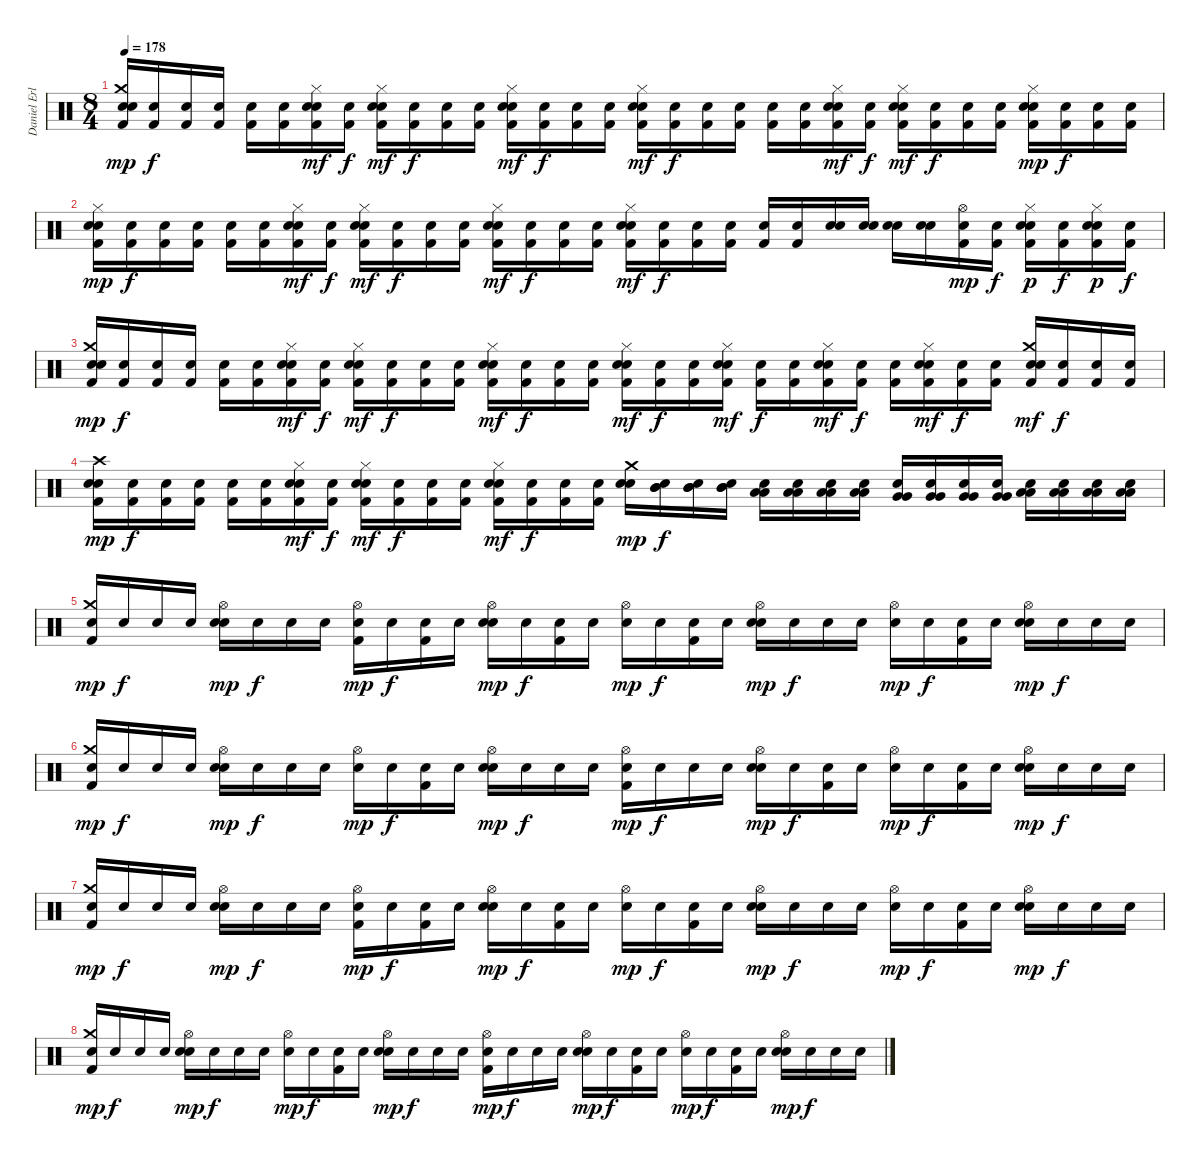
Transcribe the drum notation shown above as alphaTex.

\track ("Daniel Erlandson" "Daniel Erl") {instrument percussion}
\staff {score}
\articulation defaults
\ts (8 4)
\tempo 178
\clef neutral
\ks c
("Snare (hit)"{x} "Crash medium (hit)" "Electric Snare (hit)" "Kick (hit) 2").16{dy mp} ("Snare (hit)"{x} "Kick (hit) 2").16{dy f} ("Snare (hit)"{x} "Kick (hit) 2").16 ("Snare (hit)"{x} "Kick (hit) 2").16 ("Snare (hit)"{x} "Kick (hit) 2").16 ("Snare (hit)"{x} "Kick (hit) 2").16 ("Snare (hit)"{x} "Hi-Hat (closed)" "Electric Snare (hit)" "Kick (hit) 2").16{dy mf} ("Snare (hit)"{x} "Kick (hit) 2").16{dy f} ("Snare (hit)"{x} "Hi-Hat (closed)" "Electric Snare (hit)" "Kick (hit) 2").16{dy mf} ("Snare (hit)"{x} "Kick (hit) 2").16{dy f} ("Snare (hit)"{x} "Kick (hit) 2").16 ("Snare (hit)"{x} "Kick (hit) 2").16 ("Snare (hit)"{x} "Hi-Hat (closed)" "Electric Snare (hit)" "Kick (hit) 2").16{dy mf} ("Snare (hit)"{x} "Kick (hit) 2").16{dy f} ("Snare (hit)"{x} "Kick (hit) 2").16 ("Snare (hit)"{x} "Kick (hit) 2").16 ("Snare (hit)"{x} "Hi-Hat (closed)" "Electric Snare (hit)" "Kick (hit) 2").16{dy mf} ("Snare (hit)"{x} "Kick (hit) 2").16{dy f} ("Snare (hit)"{x} "Kick (hit) 2").16 ("Snare (hit)"{x} "Kick (hit) 2").16 ("Snare (hit)"{x} "Kick (hit) 2").16 ("Snare (hit)"{x} "Kick (hit) 2").16 ("Snare (hit)"{x} "Hi-Hat (closed)" "Electric Snare (hit)" "Kick (hit) 2").16{dy mf} ("Snare (hit)"{x} "Kick (hit) 2").16{dy f} ("Snare (hit)"{x} "Hi-Hat (closed)" "Electric Snare (hit)" "Kick (hit) 2").16{dy mf} ("Snare (hit)"{x} "Kick (hit) 2").16{dy f} ("Snare (hit)"{x} "Kick (hit) 2").16 ("Snare (hit)"{x} "Kick (hit) 2").16 ("Snare (hit)"{x} "Hi-Hat (closed)" "Electric Snare (hit)" "Kick (hit) 2").16{dy mp} ("Snare (hit)"{x} "Kick (hit) 2").16{dy f} ("Snare (hit)"{x} "Kick (hit) 2").16 ("Snare (hit)"{x} "Kick (hit) 2").16 |
("Snare (hit)"{x} "Hi-Hat (closed)" "Electric Snare (hit)" "Kick (hit) 2").16{dy mp} ("Snare (hit)"{x} "Kick (hit) 2").16{dy f} ("Snare (hit)"{x} "Kick (hit) 2").16 ("Snare (hit)"{x} "Kick (hit) 2").16 ("Snare (hit)"{x} "Kick (hit) 2").16 ("Snare (hit)"{x} "Kick (hit) 2").16 ("Snare (hit)"{x} "Hi-Hat (closed)" "Electric Snare (hit)" "Kick (hit) 2").16{dy mf} ("Snare (hit)"{x} "Kick (hit) 2").16{dy f} ("Snare (hit)"{x} "Hi-Hat (closed)" "Electric Snare (hit)" "Kick (hit) 2").16{dy mf} ("Snare (hit)"{x} "Kick (hit) 2").16{dy f} ("Snare (hit)"{x} "Kick (hit) 2").16 ("Snare (hit)"{x} "Kick (hit) 2").16 ("Snare (hit)"{x} "Hi-Hat (closed)" "Electric Snare (hit)" "Kick (hit) 2").16{dy mf} ("Snare (hit)"{x} "Kick (hit) 2").16{dy f} ("Snare (hit)"{x} "Kick (hit) 2").16 ("Snare (hit)"{x} "Kick (hit) 2").16 ("Snare (hit)"{x} "Hi-Hat (closed)" "Electric Snare (hit)" "Kick (hit) 2").16{dy mf} ("Snare (hit)"{x} "Kick (hit) 2").16{dy f} ("Snare (hit)"{x} "Kick (hit) 2").16 ("Snare (hit)"{x} "Kick (hit) 2").16 ("Snare (hit)"{x} "Kick (hit) 2").16 ("Snare (hit)"{x} "Kick (hit) 2").16 ("Snare (hit)"{x} "Electric Snare (hit)").16 ("Snare (hit)"{x} "Electric Snare (hit)").16 ("Snare (hit)"{x} "Electric Snare (hit)").16 ("Snare (hit)"{x} "Electric Snare (hit)").16 ("Snare (hit)"{x} "Hi-Hat (open)" "Kick (hit) 2").16{dy mp} ("Snare (hit)"{x} "Kick (hit) 2").16{dy f} ("Snare (hit)"{x} "Hi-Hat (closed)" "Electric Snare (hit)" "Kick (hit) 2").16{dy p} ("Snare (hit)"{x} "Kick (hit) 2").16{dy f} ("Snare (hit)"{x} "Hi-Hat (closed)" "Electric Snare (hit)" "Kick (hit) 2").16{dy p} ("Snare (hit)"{x} "Kick (hit) 2").16{dy f} |
("Snare (hit)"{x} "Crash medium (hit)" "Electric Snare (hit)" "Kick (hit) 2").16{dy mp} ("Snare (hit)"{x} "Kick (hit) 2").16{dy f} ("Snare (hit)"{x} "Kick (hit) 2").16 ("Snare (hit)"{x} "Kick (hit) 2").16 ("Snare (hit)"{x} "Kick (hit) 2").16 ("Snare (hit)"{x} "Kick (hit) 2").16 ("Snare (hit)"{x} "Hi-Hat (closed)" "Electric Snare (hit)" "Kick (hit) 2").16{dy mf} ("Snare (hit)"{x} "Kick (hit) 2").16{dy f} ("Snare (hit)"{x} "Hi-Hat (closed)" "Electric Snare (hit)" "Kick (hit) 2").16{dy mf} ("Snare (hit)"{x} "Kick (hit) 2").16{dy f} ("Snare (hit)"{x} "Kick (hit) 2").16 ("Snare (hit)"{x} "Kick (hit) 2").16 ("Snare (hit)"{x} "Hi-Hat (closed)" "Electric Snare (hit)" "Kick (hit) 2").16{dy mf} ("Snare (hit)"{x} "Kick (hit) 2").16{dy f} ("Snare (hit)"{x} "Kick (hit) 2").16 ("Snare (hit)"{x} "Kick (hit) 2").16 ("Snare (hit)"{x} "Hi-Hat (closed)" "Electric Snare (hit)" "Kick (hit) 2").16{dy mf} ("Snare (hit)"{x} "Kick (hit) 2").16{dy f} ("Snare (hit)"{x} "Kick (hit) 2").16 ("Snare (hit)"{x} "Hi-Hat (closed)" "Electric Snare (hit)" "Kick (hit) 2").16{dy mf} ("Snare (hit)"{x} "Kick (hit) 2").16{dy f} ("Snare (hit)"{x} "Kick (hit) 2").16 ("Snare (hit)"{x} "Hi-Hat (closed)" "Electric Snare (hit)" "Kick (hit) 2").16{dy mf} ("Snare (hit)"{x} "Kick (hit) 2").16{dy f} ("Snare (hit)"{x} "Kick (hit) 2").16 ("Snare (hit)"{x} "Hi-Hat (closed)" "Electric Snare (hit)" "Kick (hit) 2").16{dy mf} ("Snare (hit)"{x} "Kick (hit) 2").16{dy f} ("Snare (hit)"{x} "Kick (hit) 2").16 ("Snare (hit)"{x} "Crash medium (hit)" "Electric Snare (hit)" "Kick (hit) 2").16{dy mf} ("Snare (hit)"{x} "Kick (hit) 2").16{dy f} ("Snare (hit)"{x} "Kick (hit) 2").16 ("Snare (hit)"{x} "Kick (hit) 2").16 |
("Snare (hit)"{x} "Crash high (hit)" "Electric Snare (hit)" "Kick (hit) 2").16{dy mp} ("Snare (hit)"{x} "Kick (hit) 2").16{dy f} ("Snare (hit)"{x} "Kick (hit) 2").16 ("Snare (hit)"{x} "Kick (hit) 2").16 ("Snare (hit)"{x} "Kick (hit) 2").16 ("Snare (hit)"{x} "Kick (hit) 2").16 ("Snare (hit)"{x} "Hi-Hat (closed)" "Electric Snare (hit)" "Kick (hit) 2").16{dy mf} ("Snare (hit)"{x} "Kick (hit) 2").16{dy f} ("Snare (hit)"{x} "Hi-Hat (closed)" "Electric Snare (hit)" "Kick (hit) 2").16{dy mf} ("Snare (hit)"{x} "Kick (hit) 2").16{dy f} ("Snare (hit)"{x} "Kick (hit) 2").16 ("Snare (hit)"{x} "Kick (hit) 2").16 ("Snare (hit)"{x} "Hi-Hat (closed)" "Electric Snare (hit)" "Kick (hit) 2").16{dy mf} ("Snare (hit)"{x} "Kick (hit) 2").16{dy f} ("Snare (hit)"{x} "Kick (hit) 2").16 ("Snare (hit)"{x} "Kick (hit) 2").16 ("Snare (hit)"{x} "Crash medium (hit)" "Electric Snare (hit)").16{dy mp} ("Snare (hit)"{x} "Mid Tom (hit)" "Mid Tom (hit)").16{dy f} ("Snare (hit)"{x} "Mid Tom (hit)" "Mid Tom (hit)").16 ("Snare (hit)"{x} "Mid Tom (hit)" "Mid Tom (hit)").16 ("Snare (hit)"{x} "Low Tom (hit)" "Low Tom (hit)").16 ("Snare (hit)"{x} "Low Tom (hit)" "Low Tom (hit)").16 ("Snare (hit)"{x} "Low Tom (hit)" "Low Tom (hit)").16 ("Snare (hit)"{x} "Low Tom (hit)" "Low Tom (hit)").16 ("Snare (hit)"{x} "Very Low Tom (hit)" "Very Low Tom (hit)").16 ("Snare (hit)"{x} "Very Low Tom (hit)" "Very Low Tom (hit)").16 ("Snare (hit)"{x} "Very Low Tom (hit)" "Very Low Tom (hit)").16 ("Snare (hit)"{x} "Very Low Tom (hit)" "Very Low Tom (hit)").16 ("Snare (hit)"{x} "Low Floor Tom (hit)" "Low Floor Tom (hit)").16 ("Snare (hit)"{x} "Low Floor Tom (hit)" "Low Floor Tom (hit)").16 ("Snare (hit)"{x} "Low Floor Tom (hit)" "Low Floor Tom (hit)").16 ("Snare (hit)"{x} "Low Floor Tom (hit)" "Low Floor Tom (hit)").16 |
("Snare (hit)"{x} "Crash medium (hit)" "Kick (hit) 2").16{dy mp} "Snare (hit)"{x}.16{dy f} "Snare (hit)"{x}.16 "Snare (hit)"{x}.16 ("Snare (hit)"{x} "Hi-Hat (open)" "Electric Snare (hit)").16{dy mp} "Snare (hit)"{x}.16{dy f} "Snare (hit)"{x}.16 "Snare (hit)"{x}.16 ("Snare (hit)"{x} "Hi-Hat (open)" "Kick (hit) 2").16{dy mp} "Snare (hit)"{x}.16{dy f} ("Snare (hit)"{x} "Kick (hit) 2").16 "Snare (hit)"{x}.16 ("Snare (hit)"{x} "Hi-Hat (open)" "Electric Snare (hit)").16{dy mp} "Snare (hit)"{x}.16{dy f} ("Snare (hit)"{x} "Kick (hit) 2").16 "Snare (hit)"{x}.16 ("Snare (hit)"{x} "Hi-Hat (open)").16{dy mp} "Snare (hit)"{x}.16{dy f} ("Snare (hit)"{x} "Kick (hit) 2").16 "Snare (hit)"{x}.16 ("Snare (hit)"{x} "Hi-Hat (open)" "Electric Snare (hit)").16{dy mp} "Snare (hit)"{x}.16{dy f} "Snare (hit)"{x}.16 "Snare (hit)"{x}.16 ("Snare (hit)"{x} "Hi-Hat (open)").16{dy mp} "Snare (hit)"{x}.16{dy f} ("Snare (hit)"{x} "Kick (hit) 2").16 "Snare (hit)"{x}.16 ("Snare (hit)"{x} "Hi-Hat (open)" "Electric Snare (hit)").16{dy mp} "Snare (hit)"{x}.16{dy f} "Snare (hit)"{x}.16 "Snare (hit)"{x}.16 |
("Snare (hit)"{x} "Crash medium (hit)" "Kick (hit) 2").16{dy mp} "Snare (hit)"{x}.16{dy f} "Snare (hit)"{x}.16 "Snare (hit)"{x}.16 ("Snare (hit)"{x} "Hi-Hat (open)" "Electric Snare (hit)").16{dy mp} "Snare (hit)"{x}.16{dy f} "Snare (hit)"{x}.16 "Snare (hit)"{x}.16 ("Snare (hit)"{x} "Hi-Hat (open)").16{dy mp} "Snare (hit)"{x}.16{dy f} ("Snare (hit)"{x} "Kick (hit) 2").16 "Snare (hit)"{x}.16 ("Snare (hit)"{x} "Hi-Hat (open)" "Electric Snare (hit)").16{dy mp} "Snare (hit)"{x}.16{dy f} "Snare (hit)"{x}.16 "Snare (hit)"{x}.16 ("Snare (hit)"{x} "Hi-Hat (open)" "Kick (hit) 2").16{dy mp} "Snare (hit)"{x}.16{dy f} "Snare (hit)"{x}.16 "Snare (hit)"{x}.16 ("Snare (hit)"{x} "Hi-Hat (open)" "Electric Snare (hit)").16{dy mp} "Snare (hit)"{x}.16{dy f} ("Snare (hit)"{x} "Kick (hit) 2").16 "Snare (hit)"{x}.16 ("Snare (hit)"{x} "Hi-Hat (open)").16{dy mp} "Snare (hit)"{x}.16{dy f} ("Snare (hit)"{x} "Kick (hit) 2").16 "Snare (hit)"{x}.16 ("Snare (hit)"{x} "Hi-Hat (open)" "Electric Snare (hit)").16{dy mp} "Snare (hit)"{x}.16{dy f} "Snare (hit)"{x}.16 "Snare (hit)"{x}.16 |
("Snare (hit)"{x} "Crash medium (hit)" "Kick (hit) 2").16{dy mp} "Snare (hit)"{x}.16{dy f} "Snare (hit)"{x}.16 "Snare (hit)"{x}.16 ("Snare (hit)"{x} "Hi-Hat (open)" "Electric Snare (hit)").16{dy mp} "Snare (hit)"{x}.16{dy f} "Snare (hit)"{x}.16 "Snare (hit)"{x}.16 ("Snare (hit)"{x} "Hi-Hat (open)" "Kick (hit) 2").16{dy mp} "Snare (hit)"{x}.16{dy f} ("Snare (hit)"{x} "Kick (hit) 2").16 "Snare (hit)"{x}.16 ("Snare (hit)"{x} "Hi-Hat (open)" "Electric Snare (hit)").16{dy mp} "Snare (hit)"{x}.16{dy f} ("Snare (hit)"{x} "Kick (hit) 2").16 "Snare (hit)"{x}.16 ("Snare (hit)"{x} "Hi-Hat (open)").16{dy mp} "Snare (hit)"{x}.16{dy f} ("Snare (hit)"{x} "Kick (hit) 2").16 "Snare (hit)"{x}.16 ("Snare (hit)"{x} "Hi-Hat (open)" "Electric Snare (hit)").16{dy mp} "Snare (hit)"{x}.16{dy f} "Snare (hit)"{x}.16 "Snare (hit)"{x}.16 ("Snare (hit)"{x} "Hi-Hat (open)").16{dy mp} "Snare (hit)"{x}.16{dy f} ("Snare (hit)"{x} "Kick (hit) 2").16 "Snare (hit)"{x}.16 ("Snare (hit)"{x} "Hi-Hat (open)" "Electric Snare (hit)").16{dy mp} "Snare (hit)"{x}.16{dy f} "Snare (hit)"{x}.16 "Snare (hit)"{x}.16 |
("Snare (hit)"{x} "Crash medium (hit)" "Kick (hit) 2").16{dy mp} "Snare (hit)"{x}.16{dy f} "Snare (hit)"{x}.16 "Snare (hit)"{x}.16 ("Snare (hit)"{x} "Hi-Hat (open)" "Electric Snare (hit)").16{dy mp} "Snare (hit)"{x}.16{dy f} "Snare (hit)"{x}.16 "Snare (hit)"{x}.16 ("Snare (hit)"{x} "Hi-Hat (open)").16{dy mp} "Snare (hit)"{x}.16{dy f} ("Snare (hit)"{x} "Kick (hit) 2").16 "Snare (hit)"{x}.16 ("Snare (hit)"{x} "Hi-Hat (open)" "Electric Snare (hit)").16{dy mp} "Snare (hit)"{x}.16{dy f} "Snare (hit)"{x}.16 "Snare (hit)"{x}.16 ("Snare (hit)"{x} "Hi-Hat (open)" "Kick (hit) 2").16{dy mp} "Snare (hit)"{x}.16{dy f} "Snare (hit)"{x}.16 "Snare (hit)"{x}.16 ("Snare (hit)"{x} "Hi-Hat (open)" "Electric Snare (hit)").16{dy mp} "Snare (hit)"{x}.16{dy f} ("Snare (hit)"{x} "Kick (hit) 2").16 "Snare (hit)"{x}.16 ("Snare (hit)"{x} "Hi-Hat (open)").16{dy mp} "Snare (hit)"{x}.16{dy f} ("Snare (hit)"{x} "Kick (hit) 2").16 "Snare (hit)"{x}.16 ("Snare (hit)"{x} "Hi-Hat (open)" "Electric Snare (hit)").16{dy mp} "Snare (hit)"{x}.16{dy f} "Snare (hit)"{x}.16 "Snare (hit)"{x}.16
